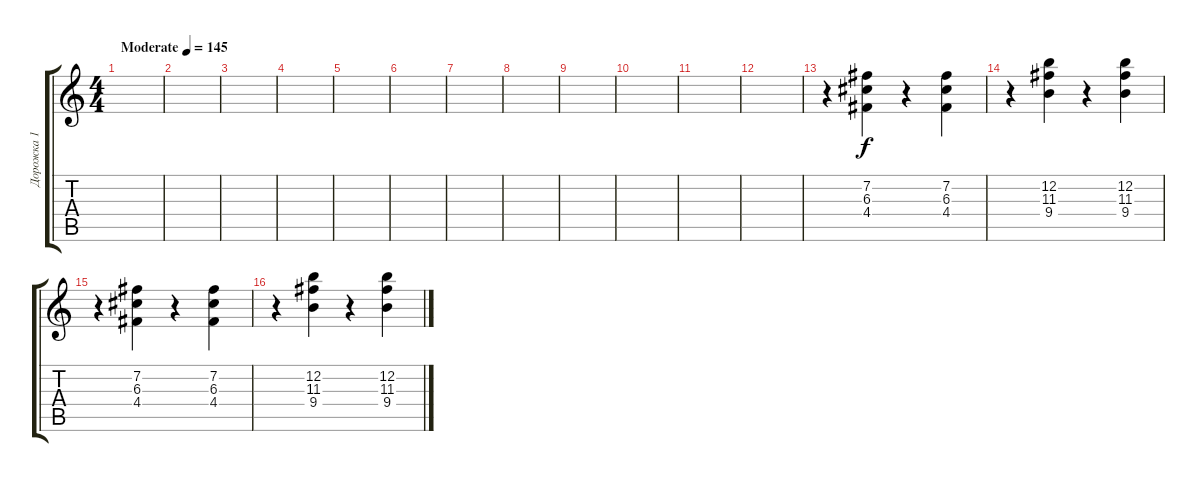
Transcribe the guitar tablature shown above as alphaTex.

\track ("Дорожка 1" "Дорожка 1") {instrument distortionguitar}
\staff {score tabs}
\tuning (E4 B3 G3 D3 A2 E2) {hide}
\ts (4 4)
\tempo (145 "Moderate")
\clef g2
\ks c
|
|
|
|
|
|
|
|
|
|
|
|
r.4 (7.2 6.3 4.4).4 r.4 (7.2 6.3 4.4).4 |
r.4 (12.2 11.3 9.4).4 r.4 (12.2 11.3 9.4).4 |
r.4 (7.2 6.3 4.4).4 r.4 (7.2 6.3 4.4).4 |
r.4 (12.2 11.3 9.4).4 r.4 (12.2 11.3 9.4).4
